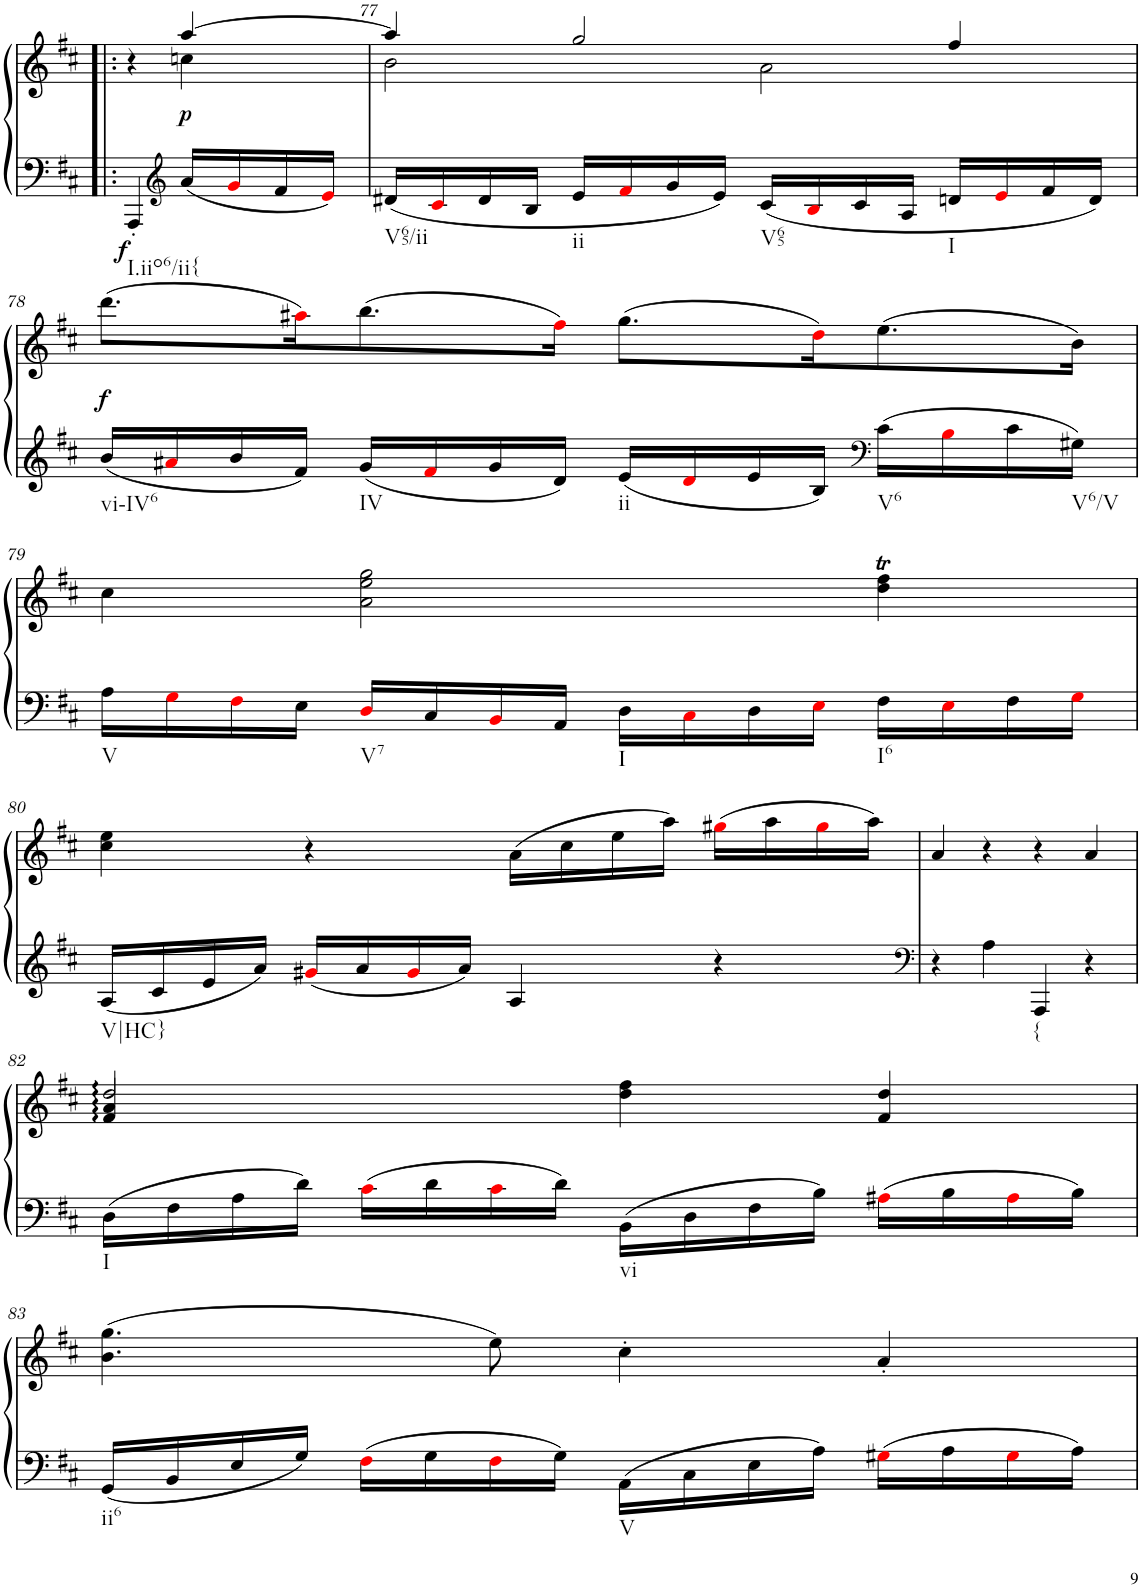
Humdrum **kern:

**kern	**kern	**dynam
*part1	*part1	*part1
*staff2	*staff1	*staff1/2
*I"unbenannt2	*	*
!!LO:PB:g=z
*clefF4	*clefG2	*
*k[f#c#]	*k[f#c#]	*
*M2/2	*M2/2	*
*met(c|)	*met(c|)	*
=76X9!|:	=76X9!|:	=76X9!|:
*	*^	*
!LO:TX:b:t=I.iio6/ii{	!	!	!
!	!	!	!LO:DY:b=2
4AAA'/	4r	4ryy	f
*clefG2	*	*	*
!	!	!	!LO:DY:b
16a/LL	[4aa/	4ccn\	p
16gi/	.	.	.
16f#/	.	.	.
16ei/JJ	.	.	.
=77	=77	=77	=77
!LO:TX:b:t=V65/ii	!	!	!
16d#X/LL	4aa/]	2b\	.
16c#i/	.	.	.
16d#/	.	.	.
16B/JJ	.	.	.
!LO:TX:b:t=ii	!	!	!
16e/LL	2gg/	.	.
16f#i/	.	.	.
16g/	.	.	.
16e/JJ	.	.	.
!LO:TX:b:t=V65	!	!	!
16c#/LL	.	2a\	.
16Bi/	.	.	.
16c#/	.	.	.
16A/JJ	.	.	.
!LO:TX:b:t=I	!	!	!
16dn/LL	4ff#/	.	.
16ei/	.	.	.
16f#/	.	.	.
16d/JJ	.	.	.
*	*v	*v	*
!!LO:LB:g=z
=78	=78	=78
!LO:TX:b:t=vi-IV6	!	!
!	!	!LO:DY:b
16b/LL	(8.ddd\L	f
16a#Xi/	.	.
16b/	.	.
16f#/JJ	16aa#Xi\K)	.
!LO:TX:b:t=IV	!	!
16g/LL	(8.bb\	.
16f#i/	.	.
16g/	.	.
16d/JJ	16ff#i\Jk)	.
!LO:TX:b:t=ii	!	!
16e/LL	(8.gg\L	.
16di/	.	.
16e/	.	.
16B/JJ	16ddi\K)	.
*clefF4	*	*
!LO:TX:b:t=V6	!	!
16c#\LL	(8.ee\	.
16Bi\	.	.
16c#\	.	.
!LO:TX:b:t=V6/V	!	!
16G#X\JJ	16b\Jk)	.
!!LO:LB:g=z
=79	=79	=79
!LO:TX:b:t=V	!	!
16A\LL	4cc#\	.
16Gi\	.	.
16F#i\	.	.
16E\JJ	.	.
!LO:TX:b:t=V7	!	!
16Di/LL	2a\ 2ee\ 2gg\	.
16C#/	.	.
16BBi/	.	.
16AA/JJ	.	.
!LO:TX:b:t=I	!	!
16D\LL	.	.
16C#i\	.	.
16D\	.	.
16Ei\JJ	.	.
!LO:TX:b:t=I6	!	!
16F#\LL	4dd\T 4ff#\T	.
16Ei\	.	.
16F#\	.	.
16Gi\JJ	.	.
!!LO:LB:g=z
=80	=80	=80
!LO:TX:b:t=V|HC}	!	!
16A/LL	4cc#\ 4ee\	.
16c#/	.	.
16e/	.	.
16a/JJ	.	.
16g#Xi/LL	4r	.
16a/	.	.
16g#i/	.	.
16a/JJ	.	.
4A/	(16a\LL	.
.	16cc#\	.
.	16ee\	.
.	16aa\JJ)	.
4r	(16gg#Xi\LL	.
.	16aa\	.
.	16gg#i\	.
.	16aa\JJ)	.
=81	=81	=81
*clefF4	*	*
4r	4a/	.
4A\	4r	.
!LO:TX:b:t={	!	!
4AAA/	4r	.
4r	4a/	.
!!LO:LB:g=z
=82	=82	=82
*	*^	*
!LO:TX:b:t=I	!	!	!
16D\LL	2dd/	4f#/ 4a/	.
16F#\	.	.	.
16A\	.	.	.
16d\JJ	.	.	.
16c#i\LL	.	2.ryy	.
16d\	.	.	.
16c#i\	.	.	.
16d\JJ	.	.	.
!LO:TX:b:t=vi	!	!	!
16BB\LL	4dd\ 4ff#\	.	.
16D\	.	.	.
16F#\	.	.	.
16B\JJ	.	.	.
16A#Xi\LL	4f#/ 4dd/	.	.
16B\	.	.	.
16A#i\	.	.	.
16B\JJ	.	.	.
*	*v	*v	*
!!LO:LB:g=z
=83	=83	=83
!LO:TX:b:t=ii6	!	!
16GG/LL	(>4.b\ 4.gg\	.
16BB/	.	.
16E/	.	.
16G/JJ	.	.
16F#i\LL	.	.
16G\	.	.
16F#i\	8ee\)	.
16G\JJ	.	.
!LO:TX:b:t=V	!	!
16AA\LL	4cc#'\	.
16C#\	.	.
16E\	.	.
16A\JJ	.	.
16G#Xi\LL	4a'/	.
16A\	.	.
16G#i\	.	.
16A\JJ	.	.
=	=	=
*-	*-	*-
